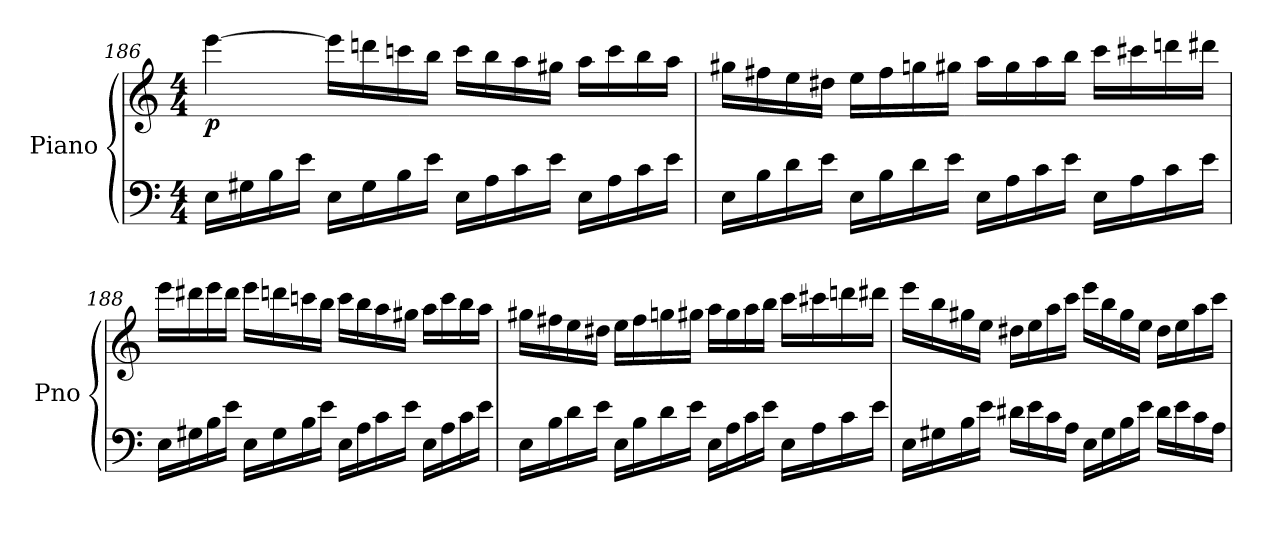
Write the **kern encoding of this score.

**kern	**kern	**dynam
*part1	*part1	*part1
*staff2	*staff1	*staff1/2
*I"Piano	*	*
*I'Pno	*	*
!!LO:LB:g=z
*clefF4	*clefG2	*
*k[]	*k[]	*
*M4/4	*M4/4	*
=186	=186	=186
!	!	!LO:DY:b
16E\LL	[4eee\	p
16G#X\	.	.
16B\	.	.
16e\JJ	.	.
16E\LL	16eee\LL]	.
16G#\	16dddn\	.
16B\	16cccn\	.
16e\JJ	16bb\JJ	.
16E\LL	16ccc\LL	.
16A\	16bb\	.
16c\	16aa\	.
16e\JJ	16gg#X\JJ	.
16E\LL	16aa\LL	.
16A\	16ccc\	.
16c\	16bb\	.
16e\JJ	16aa\JJ	.
=187	=187	=187
16E\LL	16gg#X\LL	.
16B\	16ff#X\	.
16d\	16ee\	.
16e\JJ	16dd#X\JJ	.
16E\LL	16ee\LL	.
16B\	16ff#\	.
16d\	16ggn\	.
16e\JJ	16gg#X\JJ	.
16E\LL	16aa\LL	.
16A\	16gg#\	.
16c\	16aa\	.
16e\JJ	16bb\JJ	.
16E\LL	16ccc\LL	.
16A\	16ccc#X\	.
16c\	16dddn\	.
16e\JJ	16ddd#X\JJ	.
!!LO:LB:g=z
=188	=188	=188
16E\LL	16eee\LL	.
16G#X\	16ddd#X\	.
16B\	16eee\	.
16e\JJ	16ddd#\JJ	.
16E\LL	16eee\LL	.
16G#\	16dddn\	.
16B\	16cccn\	.
16e\JJ	16bb\JJ	.
16E\LL	16ccc\LL	.
16A\	16bb\	.
16c\	16aa\	.
16e\JJ	16gg#X\JJ	.
16E\LL	16aa\LL	.
16A\	16ccc\	.
16c\	16bb\	.
16e\JJ	16aa\JJ	.
=189	=189	=189
16E\LL	16gg#X\LL	.
16B\	16ff#X\	.
16d\	16ee\	.
16e\JJ	16dd#X\JJ	.
16E\LL	16ee\LL	.
16B\	16ff#\	.
16d\	16ggn\	.
16e\JJ	16gg#X\JJ	.
16E\LL	16aa\LL	.
16A\	16gg#\	.
16c\	16aa\	.
16e\JJ	16bb\JJ	.
16E\LL	16ccc\LL	.
16A\	16ccc#X\	.
16c\	16dddn\	.
16e\JJ	16ddd#X\JJ	.
!!LO:LB:g=z
=190	=190	=190
!	!	!LO:DY:b
16E\LL	16eee\LL	other-dynamics
16G#X\	16bb\	.
16B\	16gg#X\	.
16e\JJ	16ee\JJ	.
16d#X\LL	16dd#X\LL	.
16e\	16ee\	.
16c\	16aa\	.
16A\JJ	16ccc\JJ	.
16E\LL	16eee\LL	.
16G#\	16bb\	.
16B\	16gg#\	.
16e\JJ	16ee\JJ	.
16d#\LL	16dd#\LL	.
16e\	16ee\	.
16c\	16aa\	.
16A\JJ	16ccc\JJ	.
=	=	=
*-	*-	*-
